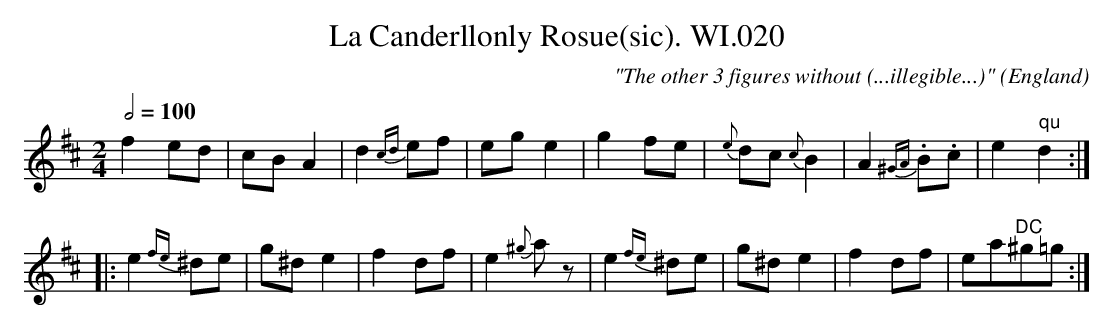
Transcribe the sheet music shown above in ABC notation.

X:1
T:La Canderllonly Rosue(sic). WI.020
C:"The other 3 figures without (...illegible...)"
L:1/8
M:2/4
O:England
Q:1/2=100
K:D
f2ed|cBA2|d2{cd}ef|ege2|\
g2fe|{e}dc {c}B2|A2 {^GA}.B.c|e2" qu"d2:|!
|:e2{fe}^de|g^de2|f2df|e2{^g}az|\
e2{fe}^de|g^de2|f2df|ea"DC"^g=g:|
